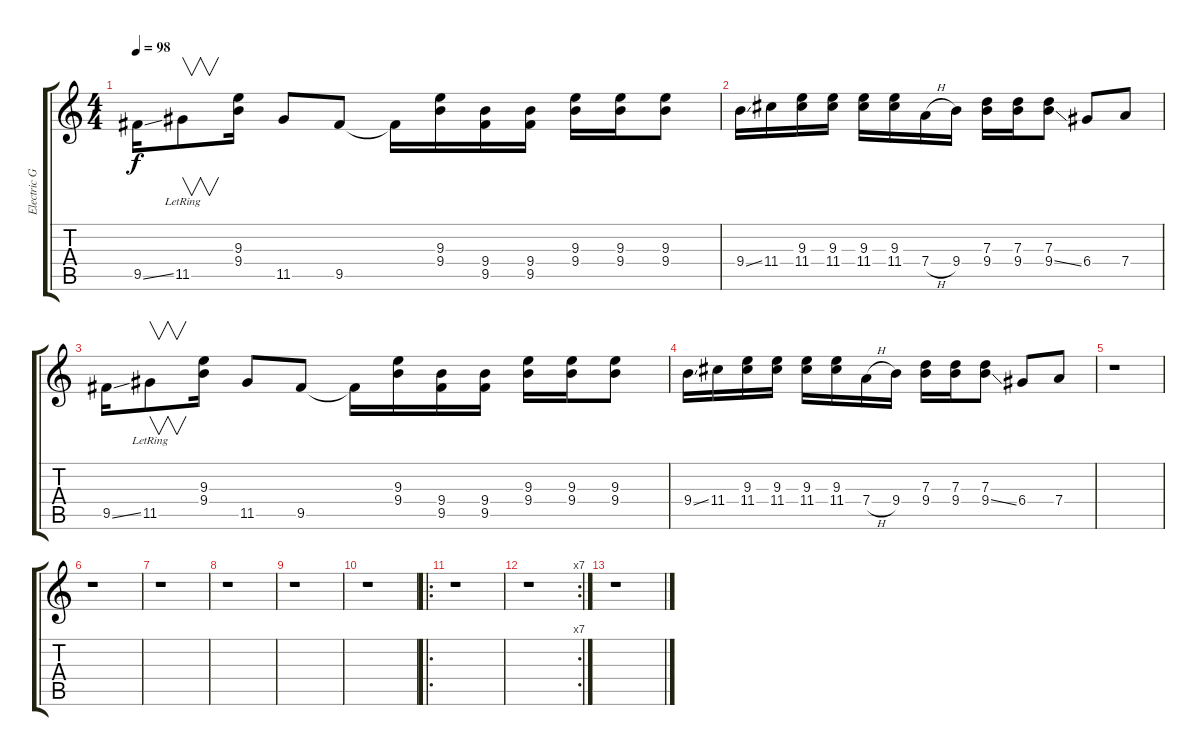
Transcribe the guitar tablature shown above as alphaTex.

\track ("Electric Guitar 2" "Electric G") {instrument electricguitarclean}
\staff {score tabs}
\tuning (E4 B3 G3 D3 A2 E2) {hide}
\ts (4 4)
\tempo 98
\clef g2
\ks c
9.5{ss}.16{dy f} 11.5{lr}.8{v} (9.3 9.4).16 11.5.8 9.5.8 9.5{t}.16 (9.3 9.4).16 (9.4 9.5).16 (9.4 9.5).16 (9.3 9.4).16 (9.3 9.4).16 (9.3 9.4).8 |
9.4{ss}.16 11.4.16 (9.3 11.4).16 (9.3 11.4).16 (9.3 11.4).16 (9.3 11.4).16 7.4{h}.16 9.4.16 (7.3 9.4).16 (7.3 9.4).16 (7.3 9.4{ss}).8 6.4.8 7.4.8 |
9.5{ss}.16 11.5{lr}.8{v} (9.3 9.4).16 11.5.8 9.5.8 9.5{t}.16 (9.3 9.4).16 (9.4 9.5).16 (9.4 9.5).16 (9.3 9.4).16 (9.3 9.4).16 (9.3 9.4).8 |
9.4{ss}.16 11.4.16 (9.3 11.4).16 (9.3 11.4).16 (9.3 11.4).16 (9.3 11.4).16 7.4{h}.16 9.4.16 (7.3 9.4).16 (7.3 9.4).16 (7.3 9.4{ss}).8 6.4.8 7.4.8 |
r.1 |
r.1 |
r.1 |
r.1 |
r.1 |
r.1 |
\ro
r.1 |
\rc 7
r.1 |
r.1
